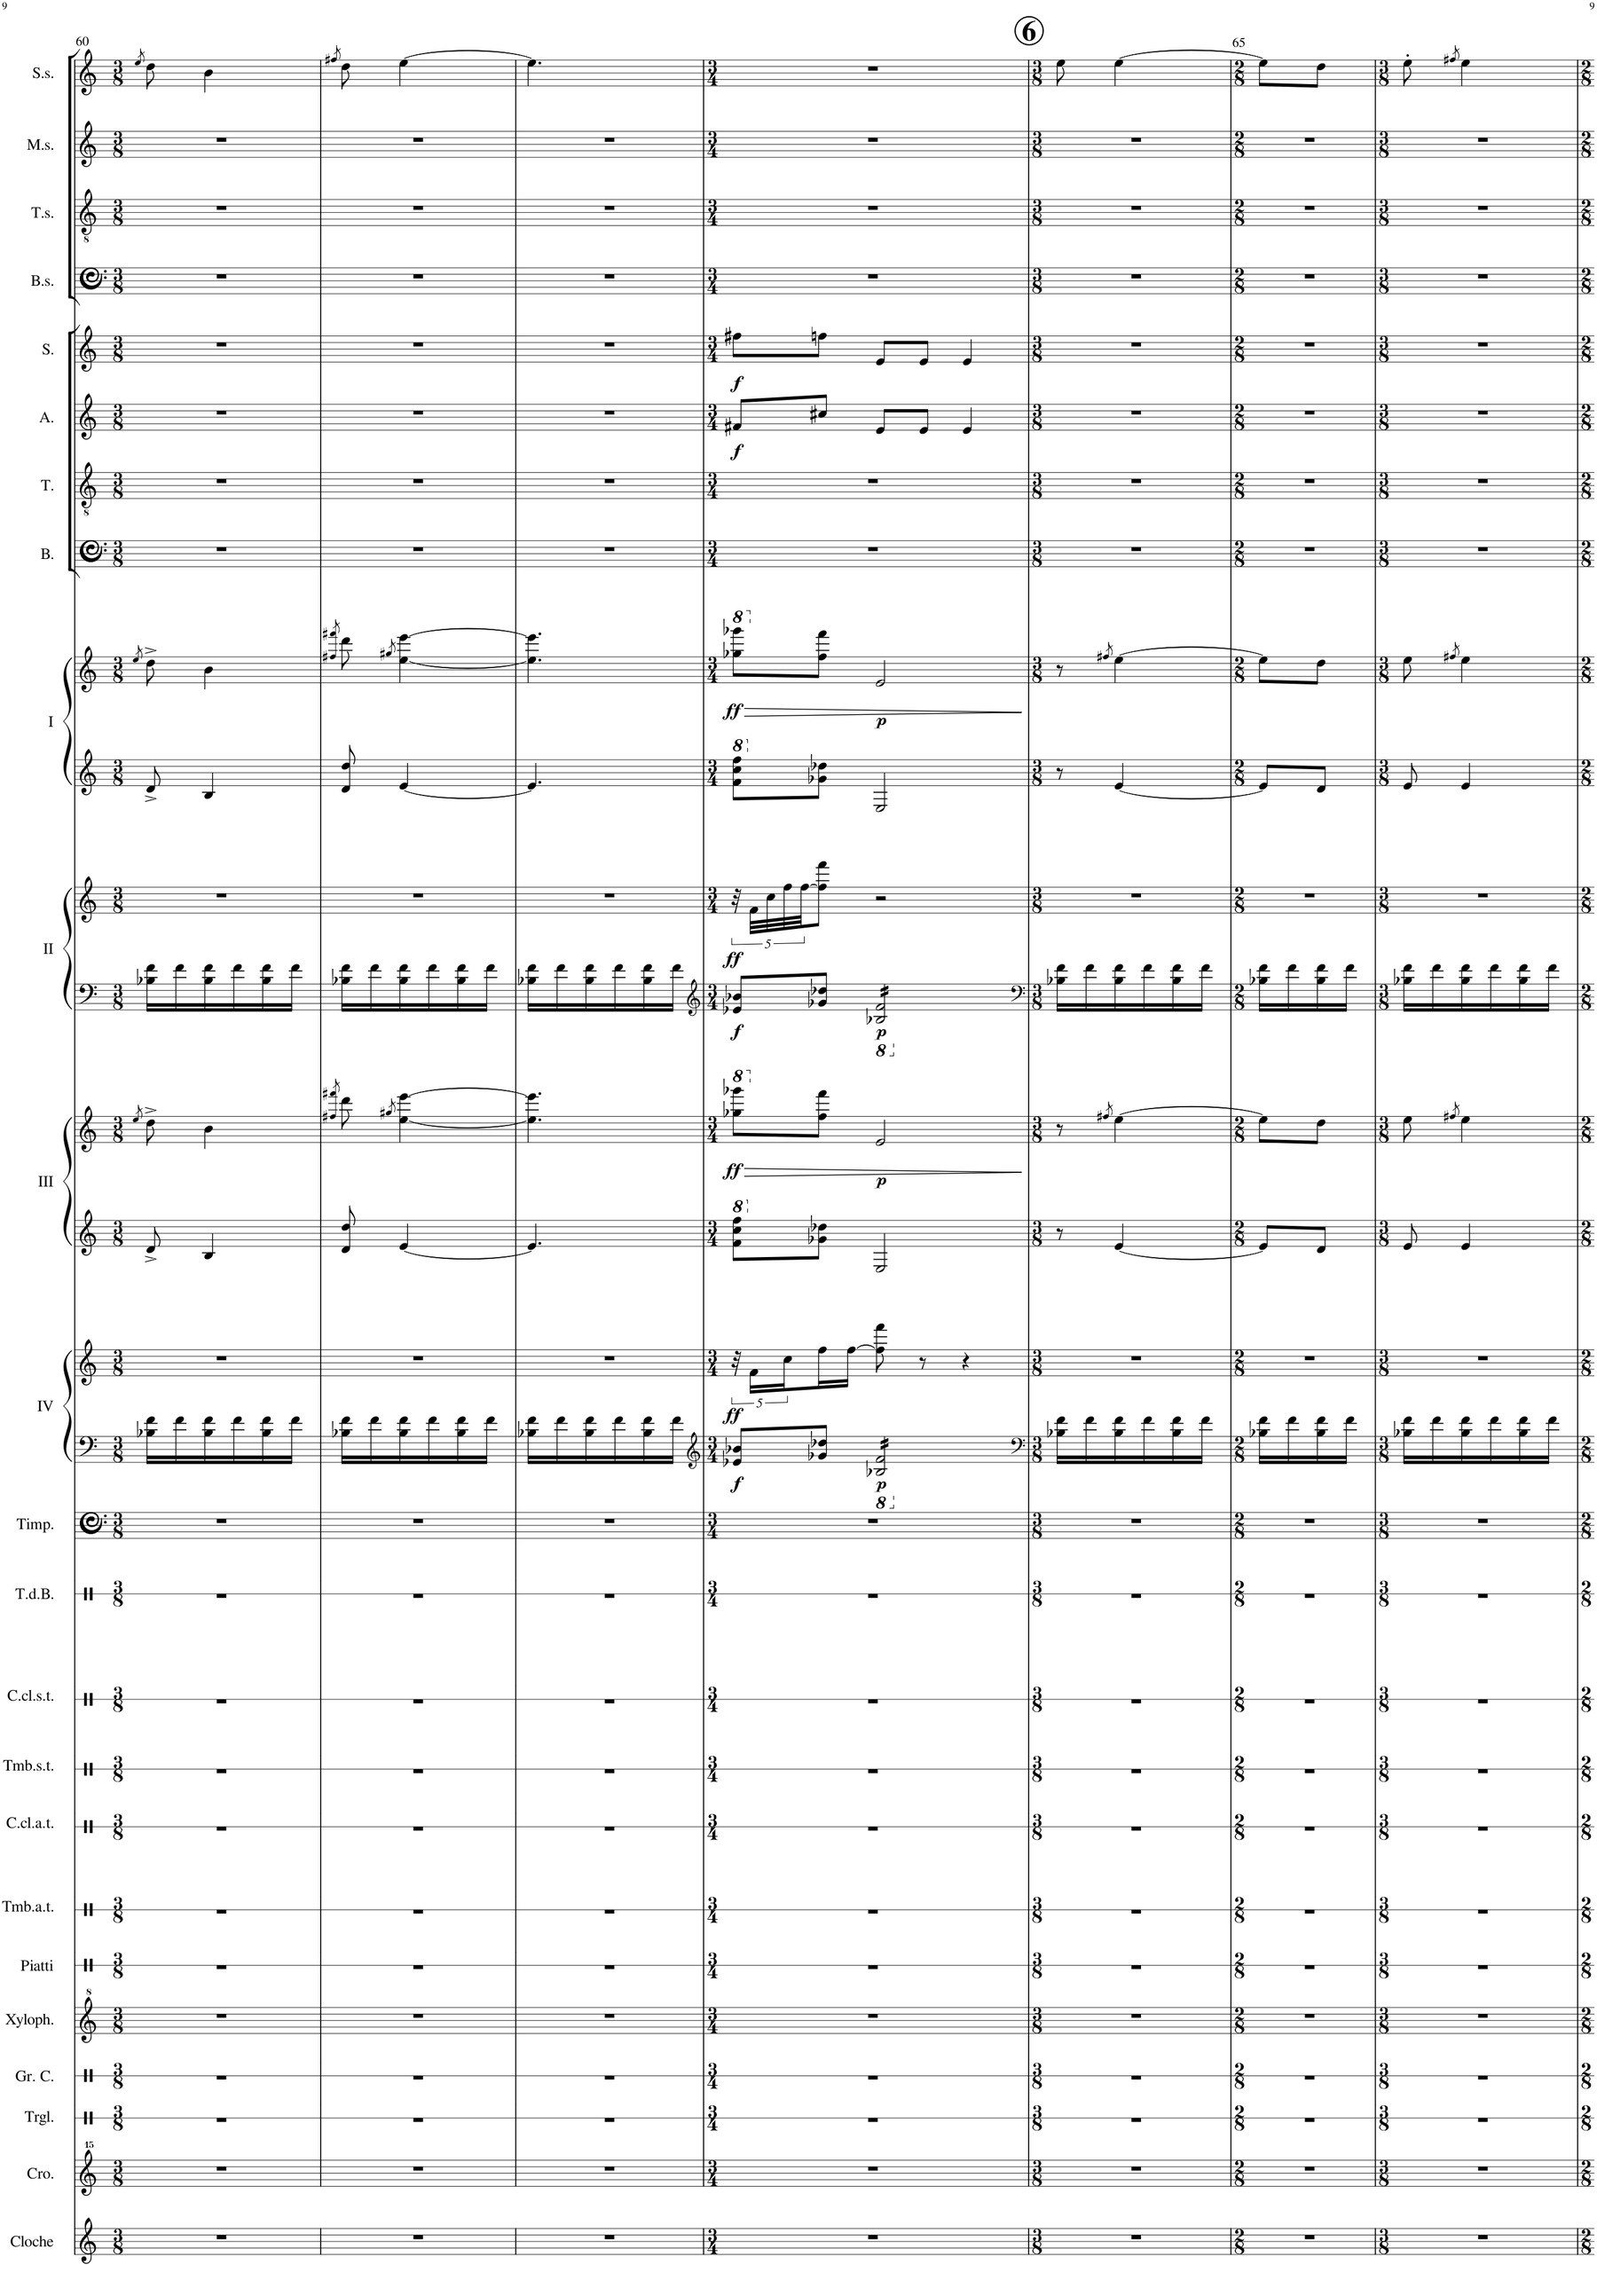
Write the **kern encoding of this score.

**kern	**kern	**kern	**kern	**kern	**kern	**kern	**kern	**kern	**kern	**kern	**kern	**kern	**kern	**dynam	**kern	**kern	**dynam	**kern	**kern	**dynam	**kern	**kern	**dynam	**kern	**kern	**kern	**dynam	**kern	**dynam	**kern	**kern	**kern	**kern
*part24	*part23	*part22	*part21	*part20	*part19	*part18	*part17	*part16	*part15	*part14	*part13	*part12	*part12	*part12	*part11	*part11	*part11	*part10	*part10	*part10	*part9	*part9	*part9	*part8	*part7	*part6	*part6	*part5	*part5	*part4	*part3	*part2	*part1
*staff28	*staff27	*staff26	*staff25	*staff24	*staff23	*staff22	*staff21	*staff20	*staff19	*staff18	*staff17	*staff16	*staff15	*staff15/16	*staff14	*staff13	*staff13/14	*staff12	*staff11	*staff11/12	*staff10	*staff9	*staff9/10	*staff8	*staff7	*staff6	*staff6	*staff5	*staff5	*staff4	*staff3	*staff2	*staff1
*I"Cloche	*I"Crotales	*I"Triangle	*I"Grosse Caisse	*I"Xylophone	*I"Piatti	*I"Tambour a Timbre	*I"Caisse Claire a Timbre	*I"Tambour sans Timbre	*I"Caisse Claire sans Timbre	*I"Tambour de Basque	*I"Timpani	*I"Piano IV	*	*	*I"Piano III	*	*	*I"Piano II	*	*	*I"Piano I	*	*	*I"Bass.	*I"Tenori	*I"Alto	*	*I"Soprano	*	*I"Bass Solo	*I"Tenor Solo	*I"Mezzo Soprano Solo	*I"Soprano Solo
*I'Cloche	*I'Cro.	*I'Trgl.	*I'Gr. C.	*I'Xyloph.	*I'Piatti	*I'Tmb.a.t.	*I'C.cl.a.t.	*I'Tmb.s.t.	*I'C.cl.s.t.	*I'T.d.B.	*I'Timp.	*I'IV	*	*	*I'III	*	*	*I'II	*	*	*I'I	*	*	*I'B.	*I'T.	*I'A.	*	*I'S.	*	*I'B.s.	*I'T.s.	*I'M.s.	*I'S.s.
!!LO:PB:g=z
*clefG2	*clefG^^2	*clefX	*clefX	*clefG^2	*clefX	*clefX	*clefX	*clefX	*clefX	*clefX	*clefF4	*clefF4	*clefG2	*	*clefG2	*clefG2	*	*clefF4	*clefG2	*	*clefG2	*clefG2	*	*clefF4	*clefGv2	*clefG2	*	*clefG2	*	*clefF4	*clefGv2	*clefG2	*clefG2
*	*	*	*	*	*	*	*	*	*	*	*	*	*	*	*	*	*	*	*	*	*	*	*	*ITrd12c21	*ITrd8c14	*ITrd5c9	*	*ITrd1c2	*	*	*ITrd7c12	*ITrd1c2	*
*k[]	*k[]	*k[]	*k[]	*k[]	*k[]	*k[]	*k[]	*k[]	*k[]	*k[]	*k[]	*k[]	*k[]	*	*k[]	*k[]	*	*k[]	*k[]	*	*k[]	*k[]	*	*k[]	*k[]	*k[]	*	*k[]	*	*k[]	*k[]	*k[]	*k[]
*M3/8	*M3/8	*M3/8	*M3/8	*M3/8	*M3/8	*M3/8	*M3/8	*M3/8	*M3/8	*M3/8	*M3/8	*M3/8	*M3/8	*	*M3/8	*M3/8	*	*M3/8	*M3/8	*	*M3/8	*M3/8	*	*M3/8	*M3/8	*M3/8	*	*M3/8	*	*M3/8	*M3/8	*M3/8	*M3/8
=60	=60	=60	=60	=60	=60	=60	=60	=60	=60	=60	=60	=60	=60	=60	=60	=60	=60	=60	=60	=60	=60	=60	=60	=60	=60	=60	=60	=60	=60	=60	=60	=60	=60
.	.	.	.	.	.	.	.	.	.	.	.	.	.	.	.	8qee/	.	.	.	.	.	8qee/	.	.	.	.	.	.	.	.	.	.	8qee/
4.r	4.r	4.r	4.r	4.r	4.r	4.r	4.r	4.r	4.r	4.r	4.r	16B-X\ 16f\LL	4.r	.	8d^/	8dd^\	.	16B-X\ 16f\LL	4.r	.	8d^/	8dd^\	.	4.r	4.r	4.r	.	4.r	.	4.r	4.r	4.r	8dd\
.	.	.	.	.	.	.	.	.	.	.	.	16f\	.	.	.	.	.	16f\	.	.	.	.	.	.	.	.	.	.	.	.	.	.	.
.	.	.	.	.	.	.	.	.	.	.	.	16B-\ 16f\	.	.	4B/	4b\	.	16B-\ 16f\	.	.	4B/	4b\	.	.	.	.	.	.	.	.	.	.	4b\
.	.	.	.	.	.	.	.	.	.	.	.	16f\	.	.	.	.	.	16f\	.	.	.	.	.	.	.	.	.	.	.	.	.	.	.
.	.	.	.	.	.	.	.	.	.	.	.	16B-\ 16f\	.	.	.	.	.	16B-\ 16f\	.	.	.	.	.	.	.	.	.	.	.	.	.	.	.
.	.	.	.	.	.	.	.	.	.	.	.	16f\JJ	.	.	.	.	.	16f\JJ	.	.	.	.	.	.	.	.	.	.	.	.	.	.	.
=61	=61	=61	=61	=61	=61	=61	=61	=61	=61	=61	=61	=61	=61	=61	=61	=61	=61	=61	=61	=61	=61	=61	=61	=61	=61	=61	=61	=61	=61	=61	=61	=61	=61
.	.	.	.	.	.	.	.	.	.	.	.	.	.	.	.	8qff#X/ 8qfff#X/	.	.	.	.	.	8qff#X/ 8qfff#X/	.	.	.	.	.	.	.	.	.	.	8qff#X/
4.r	4.r	4.r	4.r	4.r	4.r	4.r	4.r	4.r	4.r	4.r	4.r	16B-X\ 16f\LL	4.r	.	8d/ 8dd/	8ddd\	.	16B-X\ 16f\LL	4.r	.	8d/ 8dd/	8ddd\	.	4.r	4.r	4.r	.	4.r	.	4.r	4.r	4.r	8dd\
.	.	.	.	.	.	.	.	.	.	.	.	16f\	.	.	.	.	.	16f\	.	.	.	.	.	.	.	.	.	.	.	.	.	.	.
.	.	.	.	.	.	.	.	.	.	.	.	.	.	.	.	8qgg#X/	.	.	.	.	.	8qgg#X/	.	.	.	.	.	.	.	.	.	.	.
.	.	.	.	.	.	.	.	.	.	.	.	16B-\ 16f\	.	.	[4e/	[4ee\ [4eee\	.	16B-\ 16f\	.	.	[4e/	[4ee\ [4eee\	.	.	.	.	.	.	.	.	.	.	[4ee\
.	.	.	.	.	.	.	.	.	.	.	.	16f\	.	.	.	.	.	16f\	.	.	.	.	.	.	.	.	.	.	.	.	.	.	.
.	.	.	.	.	.	.	.	.	.	.	.	16B-\ 16f\	.	.	.	.	.	16B-\ 16f\	.	.	.	.	.	.	.	.	.	.	.	.	.	.	.
.	.	.	.	.	.	.	.	.	.	.	.	16f\JJ	.	.	.	.	.	16f\JJ	.	.	.	.	.	.	.	.	.	.	.	.	.	.	.
=62	=62	=62	=62	=62	=62	=62	=62	=62	=62	=62	=62	=62	=62	=62	=62	=62	=62	=62	=62	=62	=62	=62	=62	=62	=62	=62	=62	=62	=62	=62	=62	=62	=62
4.r	4.r	4.r	4.r	4.r	4.r	4.r	4.r	4.r	4.r	4.r	4.r	16B-X\ 16f\LL	4.r	.	4.e/]	4.ee\] 4.eee\]	.	16B-X\ 16f\LL	4.r	.	4.e/]	4.ee\] 4.eee\]	.	4.r	4.r	4.r	.	4.r	.	4.r	4.r	4.r	4.ee\]
.	.	.	.	.	.	.	.	.	.	.	.	16f\	.	.	.	.	.	16f\	.	.	.	.	.	.	.	.	.	.	.	.	.	.	.
.	.	.	.	.	.	.	.	.	.	.	.	16B-\ 16f\	.	.	.	.	.	16B-\ 16f\	.	.	.	.	.	.	.	.	.	.	.	.	.	.	.
.	.	.	.	.	.	.	.	.	.	.	.	16f\	.	.	.	.	.	16f\	.	.	.	.	.	.	.	.	.	.	.	.	.	.	.
.	.	.	.	.	.	.	.	.	.	.	.	16B-\ 16f\	.	.	.	.	.	16B-\ 16f\	.	.	.	.	.	.	.	.	.	.	.	.	.	.	.
.	.	.	.	.	.	.	.	.	.	.	.	16f\JJ	.	.	.	.	.	16f\JJ	.	.	.	.	.	.	.	.	.	.	.	.	.	.	.
=63	=63	=63	=63	=63	=63	=63	=63	=63	=63	=63	=63	=63	=63	=63	=63	=63	=63	=63	=63	=63	=63	=63	=63	=63	=63	=63	=63	=63	=63	=63	=63	=63	=63
*	*	*	*	*	*	*	*	*	*	*	*	*clefG2	*	*	*	*	*	*clefG2	*	*	*	*	*	*	*	*	*	*	*	*	*	*	*
*M3/4	*M3/4	*M3/4	*M3/4	*M3/4	*M3/4	*M3/4	*M3/4	*M3/4	*M3/4	*M3/4	*M3/4	*M3/4	*M3/4	*	*M3/4	*M3/4	*	*M3/4	*M3/4	*	*M3/4	*M3/4	*	*M3/4	*M3/4	*M3/4	*	*M3/4	*	*M3/4	*M3/4	*M3/4	*M3/4
*	*	*	*	*	*	*	*	*	*	*	*	*	*	*	*8va	*	*	*	*	*	*	*	*	*	*	*	*	*	*	*	*	*	*
*	*	*	*	*	*	*	*	*	*	*	*	*	*	*	*	*8va	*	*	*	*	*	*	*	*	*	*	*	*	*	*	*	*	*
*	*	*	*	*	*	*	*	*	*	*	*	*	*	*	*	*	*	*	*	*	*8va	*	*	*	*	*	*	*	*	*	*	*	*
*	*	*	*	*	*	*	*	*	*	*	*	*	*	*	*	*	*	*	*	*	*	*8va	*	*	*	*	*	*	*	*	*	*	*
!	!	!	!	!	!	!	!	!	!	!	!	!	!	!LO:DY:b=2	!	!	!	!	!	!	!	!	!	!	!	!	!	!	!	!	!	!	!
!	!	!	!	!	!	!	!	!	!	!	!	!	!	!LO:DY:n=1:b	!	!	!LO:DY:b	!	!	!LO:DY:b=2	!	!	!	!	!	!	!	!	!	!	!	!	!
!	!	!	!	!	!	!	!	!	!	!	!	!	!	!	!	!	!	!	!	!LO:DY:n=1:b	!	!	!LO:DY:b	!	!	!	!LO:DY:b	!	!LO:DY:b	!	!	!	!
2.r	2.r	2.r	2.r	2.r	2.r	2.r	2.r	2.r	2.r	2.r	2.r	8e-X/ 8b-X/L	40r	f ff	8ff\ 8ccc\ 8fff\L	8ggg-X\ 8gggg-X\L	ff	8e-X/ 8b-X/L	40r	f ff	8ff\ 8ccc\ 8fff\L	8ggg-X\ 8gggg-X\L	ff	2.r	2.r	8f#X/L	f	8ff#X\L	f	2.r	2.r	2.r	2.r
.	.	.	.	.	.	.	.	.	.	.	.	.	20f\LL	.	.	.	.	.	40f\LLL	.	.	.	.	.	.	.	.	.	.	.	.	.	.
.	.	.	.	.	.	.	.	.	.	.	.	.	.	.	.	.	.	.	40cc\	.	.	.	.	.	.	.	.	.	.	.	.	.	.
.	.	.	.	.	.	.	.	.	.	.	.	.	20cc\	.	.	.	.	.	40ff\	.	.	.	.	.	.	.	.	.	.	.	.	.	.
.	.	.	.	.	.	.	.	.	.	.	.	.	.	.	.	.	.	.	[40ff\JJ	.	.	.	.	.	.	.	.	.	.	.	.	.	.
*	*	*	*	*	*	*	*	*	*	*	*	*	*	*	*X8va	*	*	*	*	*	*	*	*	*	*	*	*	*	*	*	*	*	*
*	*	*	*	*	*	*	*	*	*	*	*	*	*	*	*	*X8va	*	*	*	*	*	*	*	*	*	*	*	*	*	*	*	*	*
!	!	!	!	!	!	!	!	!	!	!	!	!	!	!	!	!	!LO:HP:b	!	!	!	!	!	!	!	!	!	!	!	!	!	!	!	!
*	*	*	*	*	*	*	*	*	*	*	*	*	*	*	*	*	*	*	*	*	*X8va	*	*	*	*	*	*	*	*	*	*	*	*
*	*	*	*	*	*	*	*	*	*	*	*	*	*	*	*	*	*	*	*	*	*	*X8va	*	*	*	*	*	*	*	*	*	*	*
!	!	!	!	!	!	!	!	!	!	!	!	!	!	!	!	!	!	!	!	!	!	!	!LO:HP:b	!	!	!	!	!	!	!	!	!	!
.	.	.	.	.	.	.	.	.	.	.	.	8g-X/ 8dd-X/J	16ff\	.	8g-X\ 8dd-X\J	8ff\ 8fff\J	>	8g-X/ 8dd-X/J	8ff\] 8fff\J	.	8g-X\ 8dd-X\J	8ff\ 8fff\J	>	.	.	8cc#X/J	.	8ffn\J	.	.	.	.	.
.	.	.	.	.	.	.	.	.	.	.	.	.	[16ff\JJ	.	.	.	.	.	.	.	.	.	.	.	.	.	.	.	.	.	.	.	.
*	*	*	*	*	*	*	*	*	*	*	*	*8ba	*	*	*	*	*	*	*	*	*	*	*	*	*	*	*	*	*	*	*	*	*
*	*	*	*	*	*	*	*	*	*	*	*	*	*	*	*	*	*	*8ba	*	*	*	*	*	*	*	*	*	*	*	*	*	*	*
!	!	!	!	!	!	!	!	!	!	!	!	!	!	!LO:DY:n=2:b=2	!	!	!LO:DY:b	!	!	!LO:DY:n=2:b=2	!	!	!LO:DY:b	!	!	!	!	!	!	!	!	!	!
*	*	*	*	*	*	*	*	*	*	*	*	*tremolo	*	*	*	*	*	*	*	*	*	*	*	*	*	*	*	*	*	*	*	*	*
*	*	*	*	*	*	*	*	*	*	*	*	*	*	*	*	*	*	*tremolo	*	*	*	*	*	*	*	*	*	*	*	*	*	*	*
.	.	.	.	.	.	.	.	.	.	.	.	16BB-X/ 16F/LL	8ff\] 8fff\	p	2E/	2e/	p	16BB-X/ 16F/LL	2r	p	2E/	2e/	p	.	.	8e/L	.	8e/L	.	.	.	.	.
.	.	.	.	.	.	.	.	.	.	.	.	16BB-X/ 16F/	.	.	.	.	.	16BB-X/ 16F/	.	.	.	.	.	.	.	.	.	.	.	.	.	.	.
.	.	.	.	.	.	.	.	.	.	.	.	16BB-X/ 16F/	8r	.	.	.	.	16BB-X/ 16F/	.	.	.	.	.	.	.	8e/J	.	8e/J	.	.	.	.	.
.	.	.	.	.	.	.	.	.	.	.	.	16BB-X/ 16F/	.	.	.	.	.	16BB-X/ 16F/	.	.	.	.	.	.	.	.	.	.	.	.	.	.	.
.	.	.	.	.	.	.	.	.	.	.	.	16BB-X/ 16F/	4r	.	.	.	.	16BB-X/ 16F/	.	.	.	.	.	.	.	4e/	.	4e/	.	.	.	.	.
.	.	.	.	.	.	.	.	.	.	.	.	16BB-X/ 16F/	.	.	.	.	.	16BB-X/ 16F/	.	.	.	.	.	.	.	.	.	.	.	.	.	.	.
.	.	.	.	.	.	.	.	.	.	.	.	16BB-X/ 16F/	.	.	.	.	.	16BB-X/ 16F/	.	.	.	.	.	.	.	.	.	.	.	.	.	.	.
.	.	.	.	.	.	.	.	.	.	.	.	16BB-X/ 16F/JJ	.	.	.	.	.	16BB-X/ 16F/JJ	.	.	.	.	.	.	.	.	.	.	.	.	.	.	.
*	*	*	*	*	*	*	*	*	*	*	*	*	*	*	*	*	*	*Xtremolo	*	*	*	*	*	*	*	*	*	*	*	*	*	*	*
*	*	*	*	*	*	*	*	*	*	*	*	*Xtremolo	*	*	*	*	*	*	*	*	*	*	*	*	*	*	*	*	*	*	*	*	*
.	.	.	.	.	.	.	.	.	.	.	.	.	.	.	.	.	]	.	.	.	.	.	]	.	.	.	.	.	.	.	.	.	.
!!LO:REH:place=s1:a:B:cj:enc=circle:fs=22:t=6
=64	=64	=64	=64	=64	=64	=64	=64	=64	=64	=64	=64	=64	=64	=64	=64	=64	=64	=64	=64	=64	=64	=64	=64	=64	=64	=64	=64	=64	=64	=64	=64	=64	=64
*	*	*	*	*	*	*	*	*	*	*	*	*clefF4	*	*	*	*	*	*clefF4	*	*	*	*	*	*	*	*	*	*	*	*	*	*	*
*M3/8	*M3/8	*M3/8	*M3/8	*M3/8	*M3/8	*M3/8	*M3/8	*M3/8	*M3/8	*M3/8	*M3/8	*M3/8	*M3/8	*	*M3/8	*M3/8	*	*M3/8	*M3/8	*	*M3/8	*M3/8	*	*M3/8	*M3/8	*M3/8	*	*M3/8	*	*M3/8	*M3/8	*M3/8	*M3/8
*	*	*	*	*	*	*	*	*	*	*	*	*X8ba	*	*	*	*	*	*	*	*	*	*	*	*	*	*	*	*	*	*	*	*	*
*	*	*	*	*	*	*	*	*	*	*	*	*	*	*	*	*	*	*X8ba	*	*	*	*	*	*	*	*	*	*	*	*	*	*	*
4.r	4.r	4.r	4.r	4.r	4.r	4.r	4.r	4.r	4.r	4.r	4.r	16B-X\ 16f\LL	4.r	.	8r	8r	.	16B-X\ 16f\LL	4.r	.	8r	8r	.	4.r	4.r	4.r	.	4.r	.	4.r	4.r	4.r	8ee\
.	.	.	.	.	.	.	.	.	.	.	.	16f\	.	.	.	.	.	16f\	.	.	.	.	.	.	.	.	.	.	.	.	.	.	.
.	.	.	.	.	.	.	.	.	.	.	.	.	.	.	.	8qff#X/	.	.	.	.	.	8qff#X/	.	.	.	.	.	.	.	.	.	.	.
.	.	.	.	.	.	.	.	.	.	.	.	16B-\ 16f\	.	.	[4e/	[4ee\	.	16B-\ 16f\	.	.	[4e/	[4ee\	.	.	.	.	.	.	.	.	.	.	[4ee\
.	.	.	.	.	.	.	.	.	.	.	.	16f\	.	.	.	.	.	16f\	.	.	.	.	.	.	.	.	.	.	.	.	.	.	.
.	.	.	.	.	.	.	.	.	.	.	.	16B-\ 16f\	.	.	.	.	.	16B-\ 16f\	.	.	.	.	.	.	.	.	.	.	.	.	.	.	.
.	.	.	.	.	.	.	.	.	.	.	.	16f\JJ	.	.	.	.	.	16f\JJ	.	.	.	.	.	.	.	.	.	.	.	.	.	.	.
=65	=65	=65	=65	=65	=65	=65	=65	=65	=65	=65	=65	=65	=65	=65	=65	=65	=65	=65	=65	=65	=65	=65	=65	=65	=65	=65	=65	=65	=65	=65	=65	=65	=65
*M2/8	*M2/8	*M2/8	*M2/8	*M2/8	*M2/8	*M2/8	*M2/8	*M2/8	*M2/8	*M2/8	*M2/8	*M2/8	*M2/8	*	*M2/8	*M2/8	*	*M2/8	*M2/8	*	*M2/8	*M2/8	*	*M2/8	*M2/8	*M2/8	*	*M2/8	*	*M2/8	*M2/8	*M2/8	*M2/8
4r	4r	4r	4r	4r	4r	4r	4r	4r	4r	4r	4r	16B-X\ 16f\LL	4r	.	8e/L]	8ee\L]	.	16B-X\ 16f\LL	4r	.	8e/L]	8ee\L]	.	4r	4r	4r	.	4r	.	4r	4r	4r	8ee\L]
.	.	.	.	.	.	.	.	.	.	.	.	16f\	.	.	.	.	.	16f\	.	.	.	.	.	.	.	.	.	.	.	.	.	.	.
.	.	.	.	.	.	.	.	.	.	.	.	16B-\ 16f\	.	.	8d/J	8dd\J	.	16B-\ 16f\	.	.	8d/J	8dd\J	.	.	.	.	.	.	.	.	.	.	8dd\J
.	.	.	.	.	.	.	.	.	.	.	.	16f\JJ	.	.	.	.	.	16f\JJ	.	.	.	.	.	.	.	.	.	.	.	.	.	.	.
=66	=66	=66	=66	=66	=66	=66	=66	=66	=66	=66	=66	=66	=66	=66	=66	=66	=66	=66	=66	=66	=66	=66	=66	=66	=66	=66	=66	=66	=66	=66	=66	=66	=66
*M3/8	*M3/8	*M3/8	*M3/8	*M3/8	*M3/8	*M3/8	*M3/8	*M3/8	*M3/8	*M3/8	*M3/8	*M3/8	*M3/8	*	*M3/8	*M3/8	*	*M3/8	*M3/8	*	*M3/8	*M3/8	*	*M3/8	*M3/8	*M3/8	*	*M3/8	*	*M3/8	*M3/8	*M3/8	*M3/8
4.r	4.r	4.r	4.r	4.r	4.r	4.r	4.r	4.r	4.r	4.r	4.r	16B-X\ 16f\LL	4.r	.	8e/	8ee\	.	16B-X\ 16f\LL	4.r	.	8e/	8ee\	.	4.r	4.r	4.r	.	4.r	.	4.r	4.r	4.r	8ee'\
.	.	.	.	.	.	.	.	.	.	.	.	16f\	.	.	.	.	.	16f\	.	.	.	.	.	.	.	.	.	.	.	.	.	.	.
.	.	.	.	.	.	.	.	.	.	.	.	.	.	.	.	8qff#X/	.	.	.	.	.	8qff#X/	.	.	.	.	.	.	.	.	.	.	8qff#X/
.	.	.	.	.	.	.	.	.	.	.	.	16B-\ 16f\	.	.	4e/	4ee\	.	16B-\ 16f\	.	.	4e/	4ee\	.	.	.	.	.	.	.	.	.	.	4ee\
.	.	.	.	.	.	.	.	.	.	.	.	16f\	.	.	.	.	.	16f\	.	.	.	.	.	.	.	.	.	.	.	.	.	.	.
.	.	.	.	.	.	.	.	.	.	.	.	16B-\ 16f\	.	.	.	.	.	16B-\ 16f\	.	.	.	.	.	.	.	.	.	.	.	.	.	.	.
.	.	.	.	.	.	.	.	.	.	.	.	16f\JJ	.	.	.	.	.	16f\JJ	.	.	.	.	.	.	.	.	.	.	.	.	.	.	.
=	=	=	=	=	=	=	=	=	=	=	=	=	=	=	=	=	=	=	=	=	=	=	=	=	=	=	=	=	=	=	=	=	=
*-	*-	*-	*-	*-	*-	*-	*-	*-	*-	*-	*-	*-	*-	*-	*-	*-	*-	*-	*-	*-	*-	*-	*-	*-	*-	*-	*-	*-	*-	*-	*-	*-	*-
